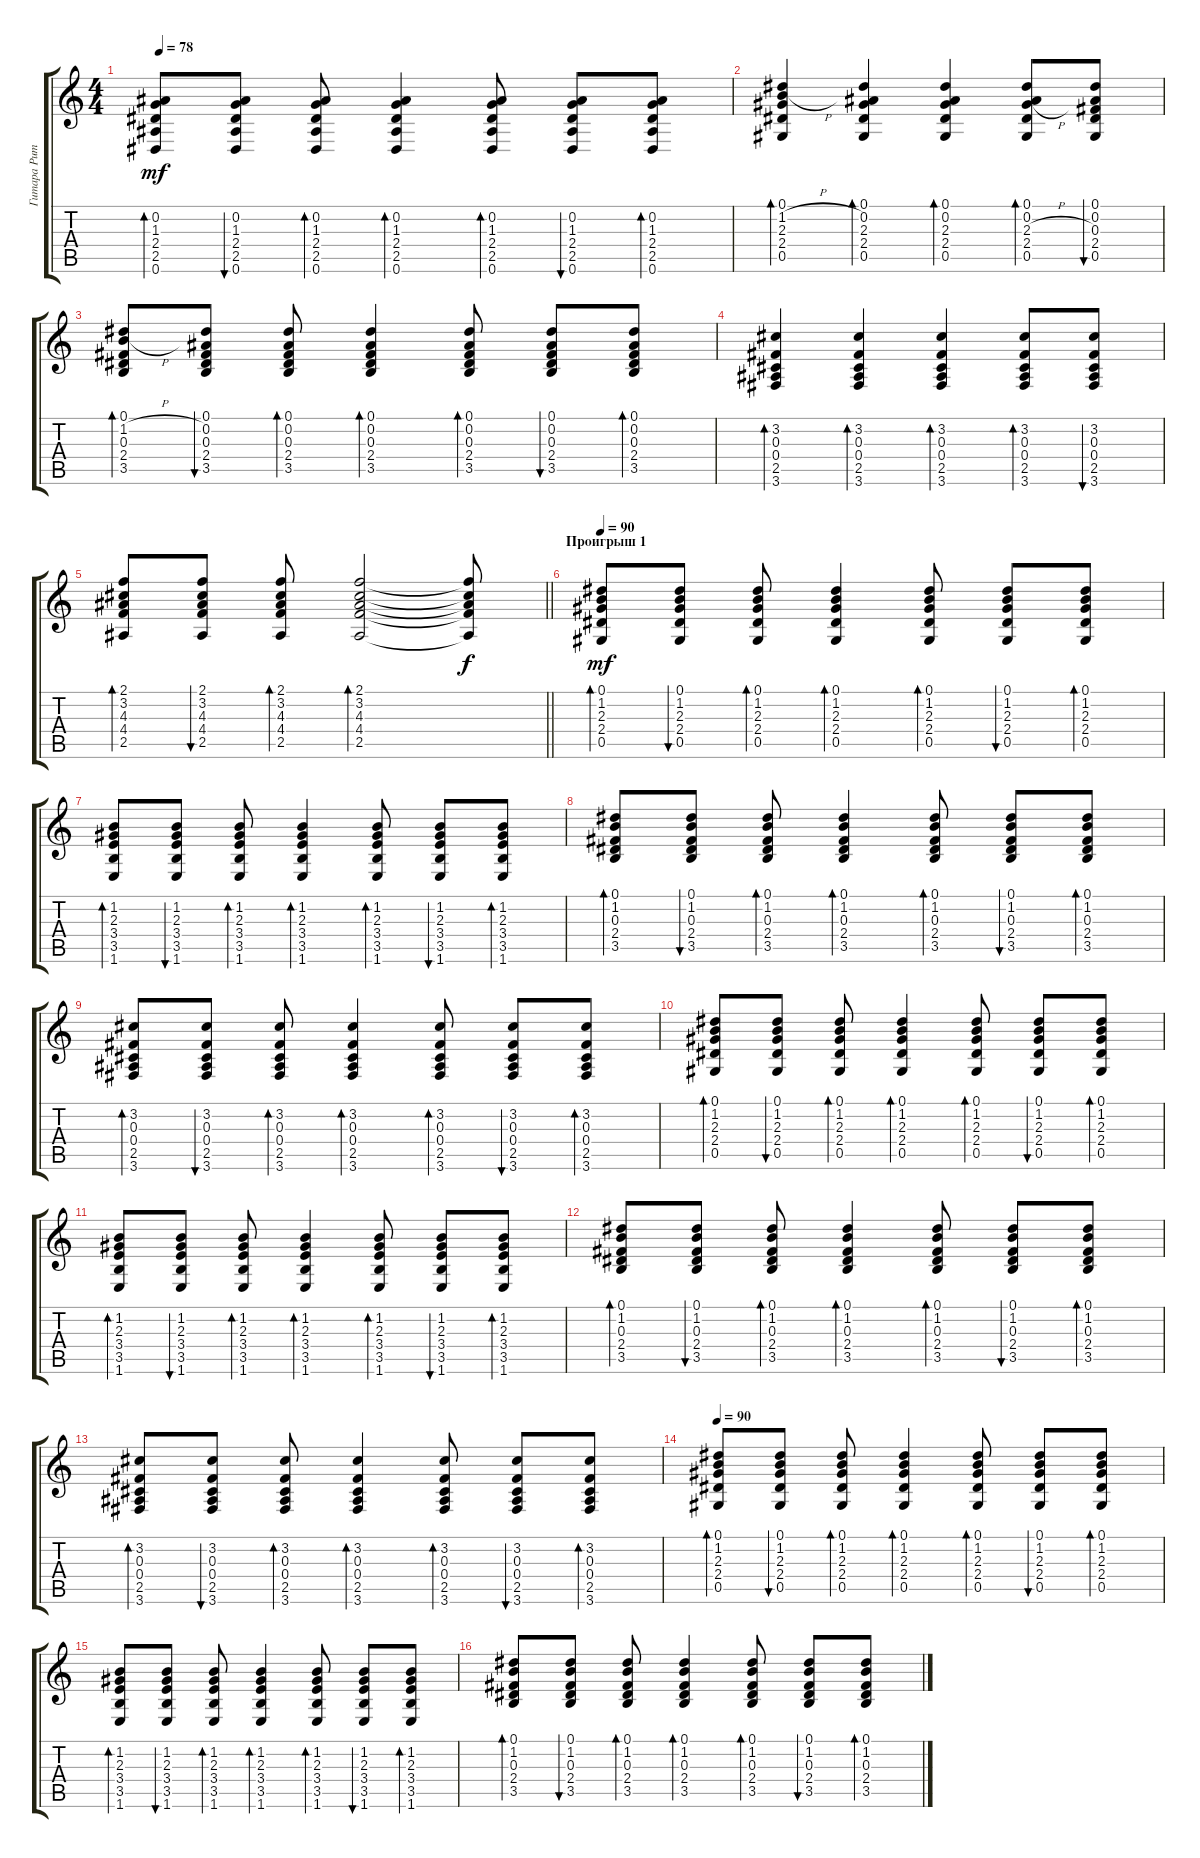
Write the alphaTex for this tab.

\track ("Гитара Ритм 2" "Гитара Рит") {instrument acousticguitarsteel}
\staff {score tabs}
\tuning (Eb4 Bb3 Gb3 Db3 Ab2 Eb2) {hide}
\ts (4 4)
\tempo 78
\clef g2
\ks c
(0.2 1.3 2.4 2.5 0.6).8{bd 60 dy mf} (0.2 1.3 2.4 2.5 0.6).8{bu 60} (0.2 1.3 2.4 2.5 0.6).8{bd 60} (0.2 1.3 2.4 2.5 0.6).4{bd 60} (0.2 1.3 2.4 2.5 0.6).8{bd 60} (0.2 1.3 2.4 2.5 0.6).8{bu 60} (0.2 1.3 2.4 2.5 0.6).8{bd 60} |
(0.1 1.2{h} 2.3 2.4 0.5).4{bd 60} (0.1 0.2 2.3 2.4 0.5).4{bd 60} (0.1 0.2 2.3 2.4 0.5).4{bd 60} (0.1 0.2 2.3{h} 2.4 0.5).8{bd 60} (0.1 0.2 0.3 2.4 0.5).8{bu 60} |
(0.1 1.2{h} 0.3 2.4 3.5).8{bd 60} (0.1 0.2 0.3 2.4 3.5).8{bu 60} (0.1 0.2 0.3 2.4 3.5).8{bd 60} (0.1 0.2 0.3 2.4 3.5).4{bd 60} (0.1 0.2 0.3 2.4 3.5).8{bd 60} (0.1 0.2 0.3 2.4 3.5).8{bu 60} (0.1 0.2 0.3 2.4 3.5).8{bd 60} |
(3.2 0.3 0.4 2.5 3.6).4{bd 60} (3.2 0.3 0.4 2.5 3.6).4{bd 60} (3.2 0.3 0.4 2.5 3.6).4{bd 60} (3.2 0.3 0.4 2.5 3.6).8{bd 60} (3.2 0.3 0.4 2.5 3.6).8{bu 60} |
\barLineRight lightlight
(2.1 3.2 4.3 4.4 2.5).8{bd 60} (2.1 3.2 4.3 4.4 2.5).8{bu 60} (2.1 3.2 4.3 4.4 2.5).8{bd 60} (2.1 3.2 4.3 4.4 2.5).2{bd 60} (2.1{t} 3.2{t} 4.3{t} 4.4{t} 2.5{t}).8{dy f} |
\section ("" "Проигрыш 1")
\tempo 90
(0.1 1.2 2.3 2.4 0.5).8{bd 60 dy mf} (0.1 1.2 2.3 2.4 0.5).8{bu 60} (0.1 1.2 2.3 2.4 0.5).8{bd 60} (0.1 1.2 2.3 2.4 0.5).4{bd 60} (0.1 1.2 2.3 2.4 0.5).8{bd 60} (0.1 1.2 2.3 2.4 0.5).8{bu 60} (0.1 1.2 2.3 2.4 0.5).8{bd 60} |
(1.2 2.3 3.4 3.5 1.6).8{bd 60} (1.2 2.3 3.4 3.5 1.6).8{bu 60} (1.2 2.3 3.4 3.5 1.6).8{bd 60} (1.2 2.3 3.4 3.5 1.6).4{bd 60} (1.2 2.3 3.4 3.5 1.6).8{bd 60} (1.2 2.3 3.4 3.5 1.6).8{bu 60} (1.2 2.3 3.4 3.5 1.6).8{bd 60} |
(0.1 1.2 0.3 2.4 3.5).8{bd 60} (0.1 1.2 0.3 2.4 3.5).8{bu 60} (0.1 1.2 0.3 2.4 3.5).8{bd 60} (0.1 1.2 0.3 2.4 3.5).4{bd 60} (0.1 1.2 0.3 2.4 3.5).8{bd 60} (0.1 1.2 0.3 2.4 3.5).8{bu 60} (0.1 1.2 0.3 2.4 3.5).8{bd 60} |
(3.2 0.3 0.4 2.5 3.6).8{bd 60} (3.2 0.3 0.4 2.5 3.6).8{bu 60} (3.2 0.3 0.4 2.5 3.6).8{bd 60} (3.2 0.3 0.4 2.5 3.6).4{bd 60} (3.2 0.3 0.4 2.5 3.6).8{bd 60} (3.2 0.3 0.4 2.5 3.6).8{bu 60} (3.2 0.3 0.4 2.5 3.6).8{bd 60} |
(0.1 1.2 2.3 2.4 0.5).8{bd 60} (0.1 1.2 2.3 2.4 0.5).8{bu 60} (0.1 1.2 2.3 2.4 0.5).8{bd 60} (0.1 1.2 2.3 2.4 0.5).4{bd 60} (0.1 1.2 2.3 2.4 0.5).8{bd 60} (0.1 1.2 2.3 2.4 0.5).8{bu 60} (0.1 1.2 2.3 2.4 0.5).8{bd 60} |
(1.2 2.3 3.4 3.5 1.6).8{bd 60} (1.2 2.3 3.4 3.5 1.6).8{bu 60} (1.2 2.3 3.4 3.5 1.6).8{bd 60} (1.2 2.3 3.4 3.5 1.6).4{bd 60} (1.2 2.3 3.4 3.5 1.6).8{bd 60} (1.2 2.3 3.4 3.5 1.6).8{bu 60} (1.2 2.3 3.4 3.5 1.6).8{bd 60} |
(0.1 1.2 0.3 2.4 3.5).8{bd 60} (0.1 1.2 0.3 2.4 3.5).8{bu 60} (0.1 1.2 0.3 2.4 3.5).8{bd 60} (0.1 1.2 0.3 2.4 3.5).4{bd 60} (0.1 1.2 0.3 2.4 3.5).8{bd 60} (0.1 1.2 0.3 2.4 3.5).8{bu 60} (0.1 1.2 0.3 2.4 3.5).8{bd 60} |
(3.2 0.3 0.4 2.5 3.6).8{bd 60} (3.2 0.3 0.4 2.5 3.6).8{bu 60} (3.2 0.3 0.4 2.5 3.6).8{bd 60} (3.2 0.3 0.4 2.5 3.6).4{bd 60} (3.2 0.3 0.4 2.5 3.6).8{bd 60} (3.2 0.3 0.4 2.5 3.6).8{bu 60} (3.2 0.3 0.4 2.5 3.6).8{bd 60} |
\tempo 90
(0.1 1.2 2.3 2.4 0.5).8{bd 60} (0.1 1.2 2.3 2.4 0.5).8{bu 60} (0.1 1.2 2.3 2.4 0.5).8{bd 60} (0.1 1.2 2.3 2.4 0.5).4{bd 60} (0.1 1.2 2.3 2.4 0.5).8{bd 60} (0.1 1.2 2.3 2.4 0.5).8{bu 60} (0.1 1.2 2.3 2.4 0.5).8{bd 60} |
(1.2 2.3 3.4 3.5 1.6).8{bd 60} (1.2 2.3 3.4 3.5 1.6).8{bu 60} (1.2 2.3 3.4 3.5 1.6).8{bd 60} (1.2 2.3 3.4 3.5 1.6).4{bd 60} (1.2 2.3 3.4 3.5 1.6).8{bd 60} (1.2 2.3 3.4 3.5 1.6).8{bu 60} (1.2 2.3 3.4 3.5 1.6).8{bd 60} |
(0.1 1.2 0.3 2.4 3.5).8{bd 60} (0.1 1.2 0.3 2.4 3.5).8{bu 60} (0.1 1.2 0.3 2.4 3.5).8{bd 60} (0.1 1.2 0.3 2.4 3.5).4{bd 60} (0.1 1.2 0.3 2.4 3.5).8{bd 60} (0.1 1.2 0.3 2.4 3.5).8{bu 60} (0.1 1.2 0.3 2.4 3.5).8{bd 60}
